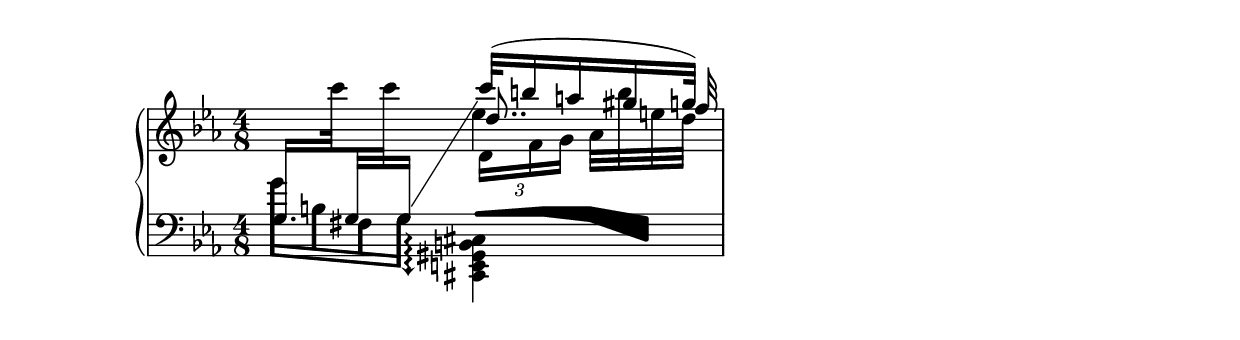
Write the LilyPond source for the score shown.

% Do not edit this file; it is automatically
% generated from Documentation/snippets/new
% This file is in the public domain.
%% Note: this file works from version 2.12.0
\version "2.13.16"
\header {
  lsrtags = "headwords"
  texidoc = "Random complex notation"
  doctitle = "Screech and Boink"
} % begin verbatim


\score {
  \context PianoStaff <<
    \new Staff = "up" {
      \time 4/8
      \key c \minor
      <<
        {
          \revert Stem #'direction
          \change Staff = down
          \set subdivideBeams = ##t
          g16.[
          \change Staff = up
          c'''32
          \change Staff = down
          g32
          \change Staff = up
          c'''32
          \change Staff = down
          g16]
          \change Staff = up
          \stemUp
          \set followVoice = ##t
          c'''32([ b''16 a''16 gis''16 g''32)]
        }
        \\
        { s4 \times 2/3 { d'16[ f' g'] } as'32[ b''32 e'' d''] }
        \\
        { s4 \autoBeamOff d''8.. f''32  }
        \\
        { s4 es''4 }
      >>
    }
    \new Staff = "down" {
      \clef bass
      \key c \minor
      \set subdivideBeams = ##f
      \override Stem #'french-beaming = ##t
      \override Beam #'beam-thickness = #0.3
      \override Stem #'thickness = #4.0
      g'16[ b16 fis16 g16]
      <<
        \makeClusters {
          as16 <as b> <g b> <g cis>
        }
        \\
        {
          \override Staff.Arpeggio #'arpeggio-direction = #DOWN
          <cis, e, gis, b, cis>4\arpeggio
        }
      >>
    }
  >>
  \midi {
    \context {
      \Score
      tempoWholesPerMinute = #(ly:make-moment 60 8)
    }
  }
  \layout {
    ragged-right = ##t
    \context {
      \Staff
      \consists "Horizontal_bracket_engraver"
    }
  }
}
